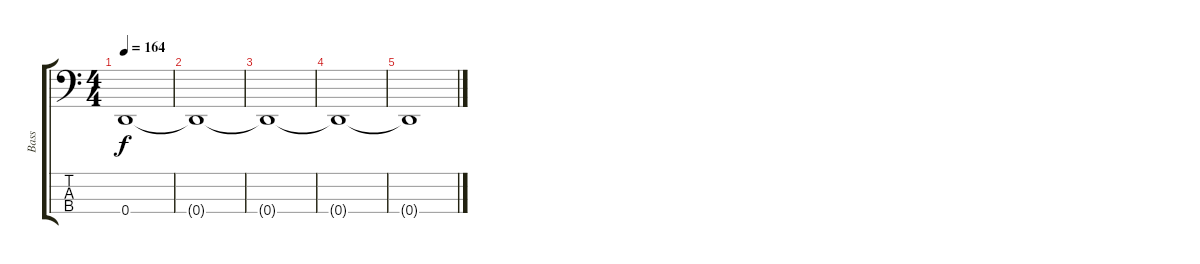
\track ("Bass" "Bass") {instrument electricbasspick}
\staff {score tabs}
\tuning (G2 D2 A1 D1) {hide}
\ts (4 4)
\tempo 164
\clef f4
\ks c
0.4{t}.1{dy f} |
0.4{t}.1 |
0.4{t}.1 |
0.4{t}.1 |
0.4{t}.1
